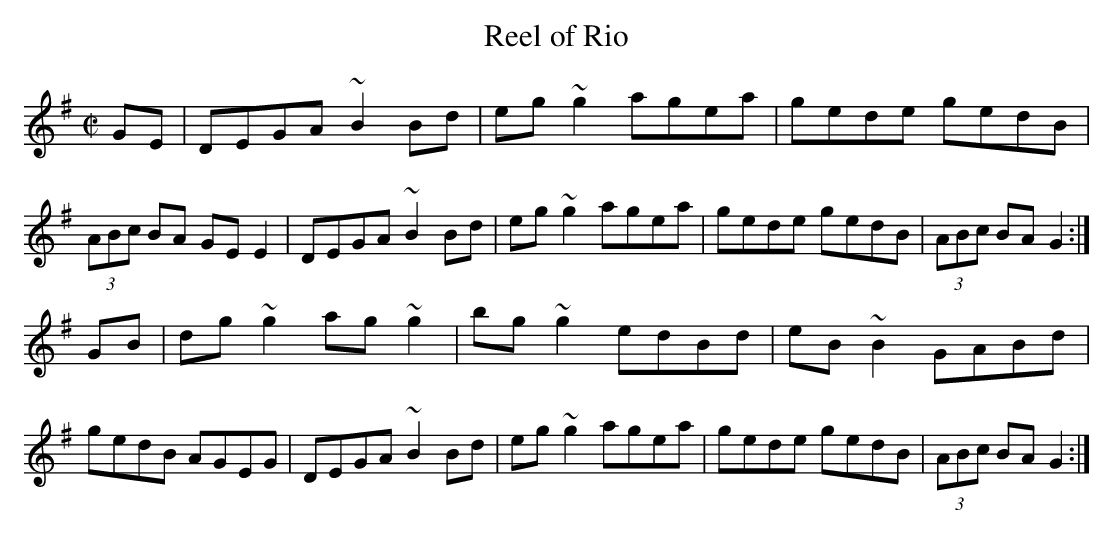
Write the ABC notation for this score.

X:1.1
T:Reel of Rio
M:C|
K:G
GE|DEGA~B2Bd|eg~g2agea|gede gedB|(3ABc BA GEE2|       DEGA ~B2Bd|eg~g2 agea|gede gedB|(3ABc BA G2:|
GB|dg~g2 ag~g2|bg~g2 edBd|eB~B2 GABd|gedB AGEG|      DEGA ~B2Bd|eg~g2 agea|gede gedB|(3ABc BA G2:|
